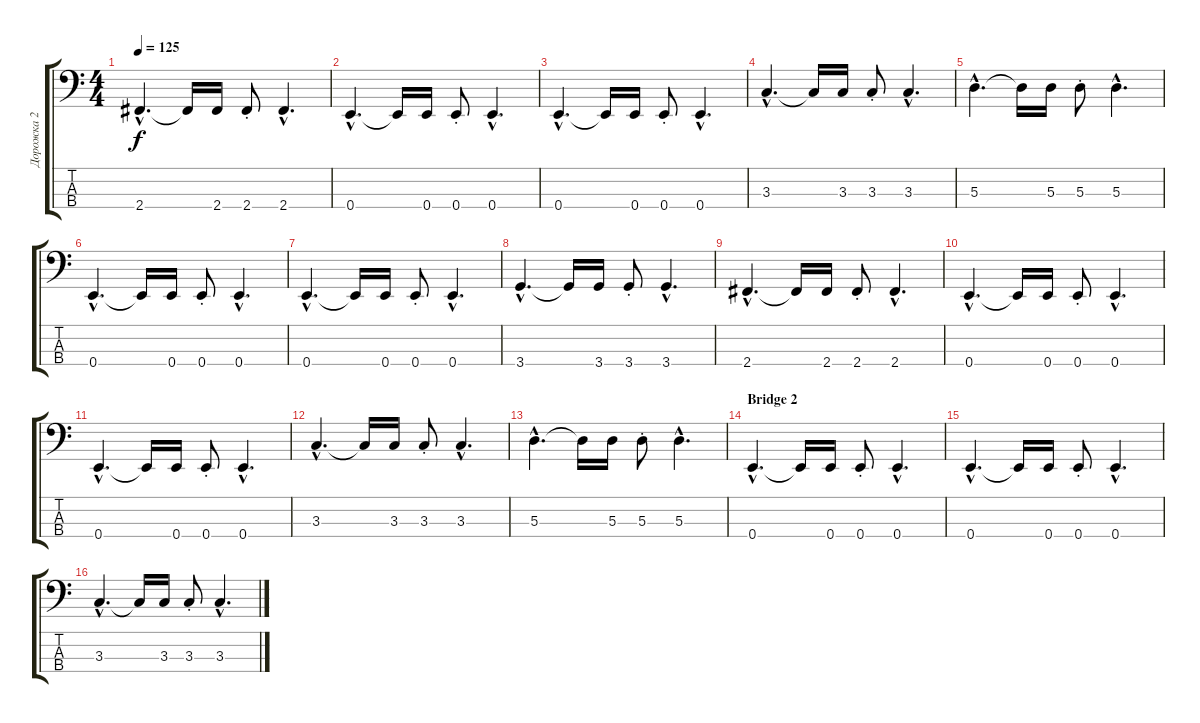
\track ("Дорожка 2" "Дорожка 2") {instrument electricbassfinger}
\staff {score tabs}
\tuning (G2 D2 A1 E1) {hide}
\ts (4 4)
\tempo 125
\clef f4
\ks c
2.4{hac}.4{d dy f} 2.4{t}.16 2.4.16 2.4{st}.8 2.4{hac}.4{d} |
0.4{hac}.4{d} 0.4{t}.16 0.4.16 0.4{st}.8 0.4{hac}.4{d} |
0.4{hac}.4{d} 0.4{t}.16 0.4.16 0.4{st}.8 0.4{hac}.4{d} |
3.3{hac}.4{d} 3.3{t}.16 3.3.16 3.3{st}.8 3.3{hac}.4{d} |
5.3{hac}.4{d} 5.3{t}.16 5.3.16 5.3{st}.8 5.3{hac}.4{d} |
0.4{hac}.4{d} 0.4{t}.16 0.4.16 0.4{st}.8 0.4{hac}.4{d} |
0.4{hac}.4{d} 0.4{t}.16 0.4.16 0.4{st}.8 0.4{hac}.4{d} |
3.4{hac}.4{d} 3.4{t}.16 3.4.16 3.4{st}.8 3.4{hac}.4{d} |
2.4{hac}.4{d} 2.4{t}.16 2.4.16 2.4{st}.8 2.4{hac}.4{d} |
0.4{hac}.4{d} 0.4{t}.16 0.4.16 0.4{st}.8 0.4{hac}.4{d} |
0.4{hac}.4{d} 0.4{t}.16 0.4.16 0.4{st}.8 0.4{hac}.4{d} |
3.3{hac}.4{d} 3.3{t}.16 3.3.16 3.3{st}.8 3.3{hac}.4{d} |
5.3{hac}.4{d} 5.3{t}.16 5.3.16 5.3{st}.8 5.3{hac}.4{d} |
\section ("" "Bridge 2")
0.4{hac}.4{d} 0.4{t}.16 0.4.16 0.4{st}.8 0.4{hac}.4{d} |
0.4{hac}.4{d} 0.4{t}.16 0.4.16 0.4{st}.8 0.4{hac}.4{d} |
3.3{hac}.4{d} 3.3{t}.16 3.3.16 3.3{st}.8 3.3{hac}.4{d}
